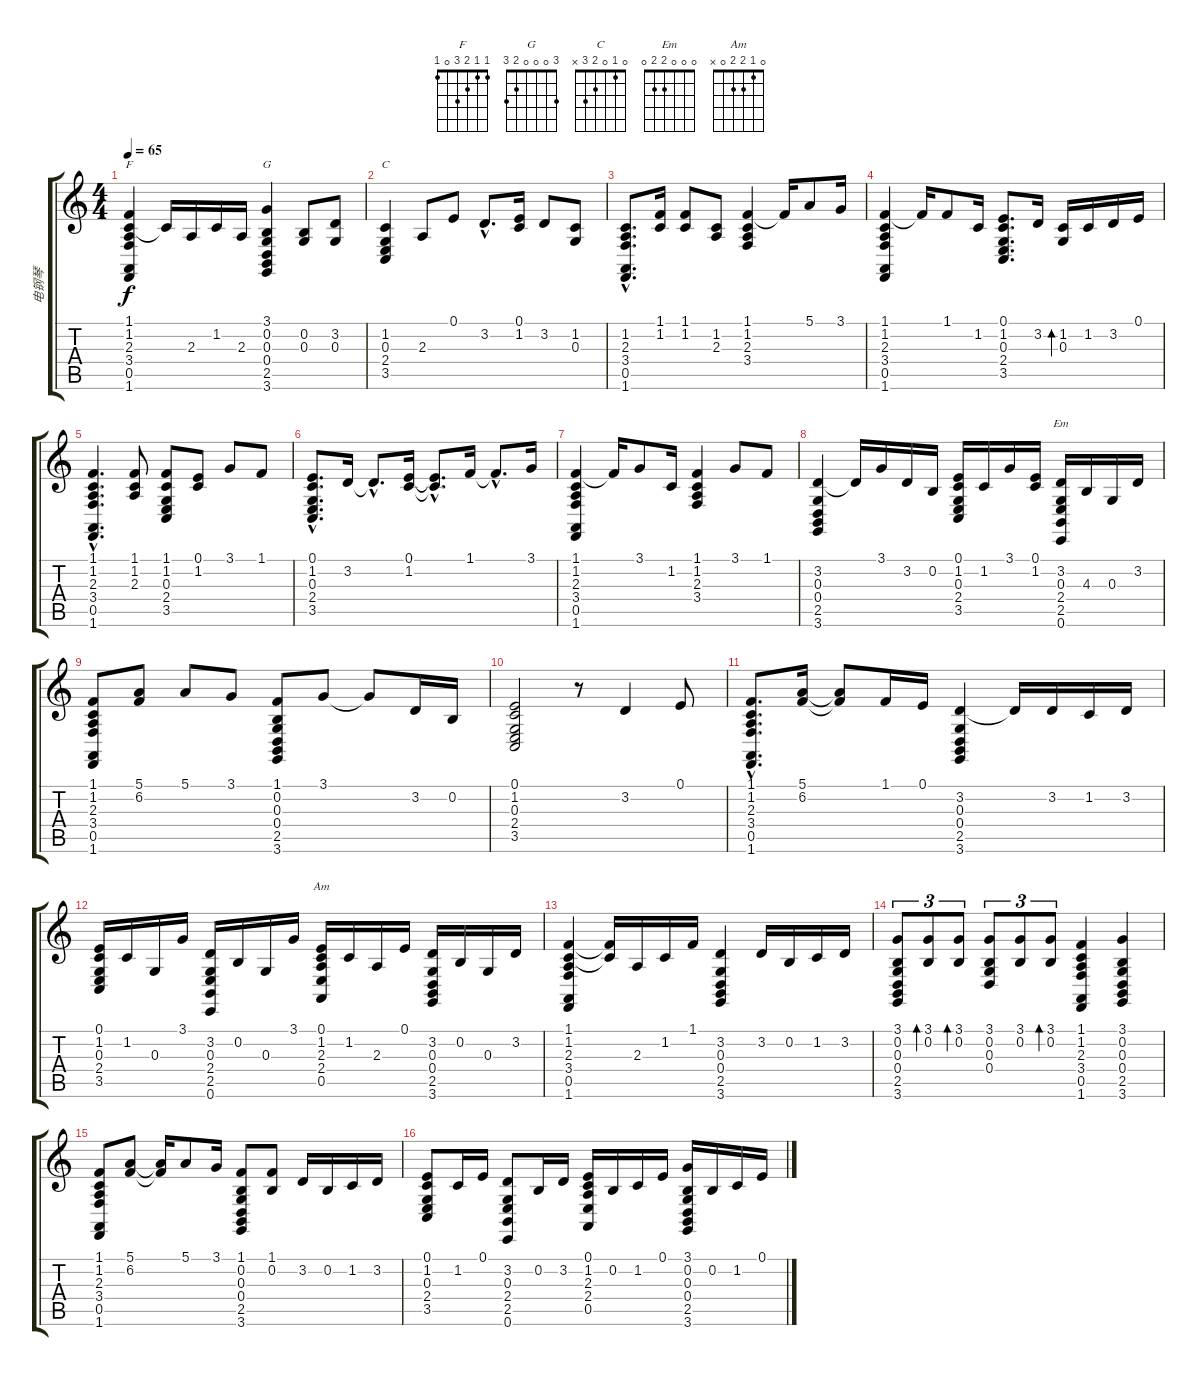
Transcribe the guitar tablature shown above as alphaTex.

\track ("电钢琴" "电钢琴") {instrument electricgrandpiano}
\staff {score tabs}
\tuning (E4 B3 G3 D3 A2 E2) {hide}
\chord ("F" 1 1 2 3 0 1)
\chord ("G" 3 0 0 0 2 3)
\chord ("C" 0 1 0 2 3 x)
\chord ("Em" 0 0 0 2 2 0)
\chord ("Am" 0 1 2 2 0 x)
\ts (4 4)
\tempo 65
\clef g2
\ks c
(1.1 1.2 2.3 3.4 0.5 1.6).4{ch "F" dy f} 1.2{t}.16 2.3.16 1.2.16 2.3.16 (3.1 0.2 0.3 0.4 2.5 3.6).4{ch "G"} (0.2 0.3).8 (3.2 0.3).8 |
(1.2 0.3 2.4 3.5).4{ch "C"} 2.3.8 0.1.8 3.2{hac}.8{d} (0.1 1.2).16 3.2.8 (1.2 0.3).8 |
(1.2{hac} 2.3{hac} 3.4{hac} 0.5{hac} 1.6{hac}).8{d} (1.1 1.2).16 (1.1 1.2).8 (1.2 2.3).8 (1.1 1.2 2.3 3.4).4 1.1{t}.16 5.1.8 3.1.16 |
(1.1 1.2 2.3 3.4 0.5 1.6).4 1.1{t}.16 1.1.8 1.2.16 (0.1 1.2 0.3 2.4 3.5).8{d} 3.2.16 (1.2 0.3).16{bd 240} 1.2.16 3.2.16 0.1.16 |
(1.1{hac} 1.2{hac} 2.3{hac} 3.4{hac} 0.5{hac} 1.6{hac}).4{d} (1.1 1.2 2.3).8 (1.1 1.2 0.3 2.4 3.5).8 (0.1 1.2).8 3.1.8 1.1.8 |
(0.1{hac} 1.2{hac} 0.3{hac} 2.4{hac} 3.5{hac}).8{d} 3.2.16 3.2{hac t}.8{d} (0.1 1.2).16 (0.1{hac t} 1.2{hac t}).8{d} 1.1.16 1.1{hac t}.8{d} 3.1.16 |
(1.1 1.2 2.3 3.4 0.5 1.6).4 1.1{t}.16 3.1.8 1.2.16 (1.1 1.2 2.3 3.4).4 3.1.8 1.1.8 |
(3.2 0.3 0.4 2.5 3.6).4 3.2{t}.16 3.1.16 3.2.16 0.2.16 (0.1 1.2 0.3 2.4 3.5).16 1.2.16 3.1.16 (0.1 1.2).16 (3.2 0.3 2.4 2.5 0.6).16{ch "Em"} 4.3.16 0.3.16 3.2.16 |
(1.1 1.2 2.3 3.4 0.5 1.6).8 (5.1 6.2).8 5.1.8 3.1.8 (1.1 0.2 0.3 0.4 2.5 3.6).8 3.1.8 3.1{t}.8 3.2.16 0.2.16 |
(0.1 1.2 0.3 2.4 3.5).2 r.8 3.2.4 0.1.8 |
(1.1{hac} 1.2{hac} 2.3{hac} 3.4{hac} 0.5{hac} 1.6{hac}).8{d} (5.1 6.2).16 (5.1{t} 6.2{t}).8 1.1.16 0.1.16 (3.2 0.3 0.4 2.5 3.6).4 3.2{t}.16 3.2.16 1.2.16 3.2.16 |
(0.1 1.2 0.3 2.4 3.5).16 1.2.16 0.3.16 3.1.16 (3.2 0.3 2.4 2.5 0.6).16 0.2.16 0.3.16 3.1.16 (0.1 1.2 2.3 2.4 0.5).16{ch "Am"} 1.2.16 2.3.16 0.1.16 (3.2 0.3 0.4 2.5 3.6).16 0.2.16 0.3.16 3.2.16 |
(1.1 1.2 2.3 3.4 0.5 1.6).4 (1.1{t} 1.2{t}).16 2.3.16 1.2.16 1.1.16 (3.2 0.3 0.4 2.5 3.6).4 3.2.16 0.2.16 1.2.16 3.2.16 |
(3.1 0.2 0.3 0.4 2.5 3.6).8{tu (3 2)} (3.1 0.2).8{tu (3 2) bd 60} (3.1 0.2).8{tu (3 2) bd 60} (3.1 0.2 0.3 0.4).8{tu (3 2)} (3.1 0.2).8{tu (3 2)} (3.1 0.2).8{tu (3 2) bd 60} (1.1 1.2 2.3 3.4 0.5 1.6).4 (3.1 0.2 0.3 0.4 2.5 3.6).4 |
(1.1 1.2 2.3 3.4 0.5 1.6).8 (5.1 6.2).8 (5.1{t} 6.2{t}).16 5.1.8 3.1.16 (1.1 0.2 0.3 0.4 2.5 3.6).8 (1.1 0.2).8 3.2.16 0.2.16 1.2.16 3.2.16 |
(0.1 1.2 0.3 2.4 3.5).8 1.2.16 0.1.16 (3.2 0.3 2.4 2.5 0.6).8 0.2.16 3.2.16 (0.1 1.2 2.3 2.4 0.5).16 0.2.16 1.2.16 0.1.16 (3.1 0.2 0.3 0.4 2.5 3.6).16 0.2.16 1.2.16 0.1.16
